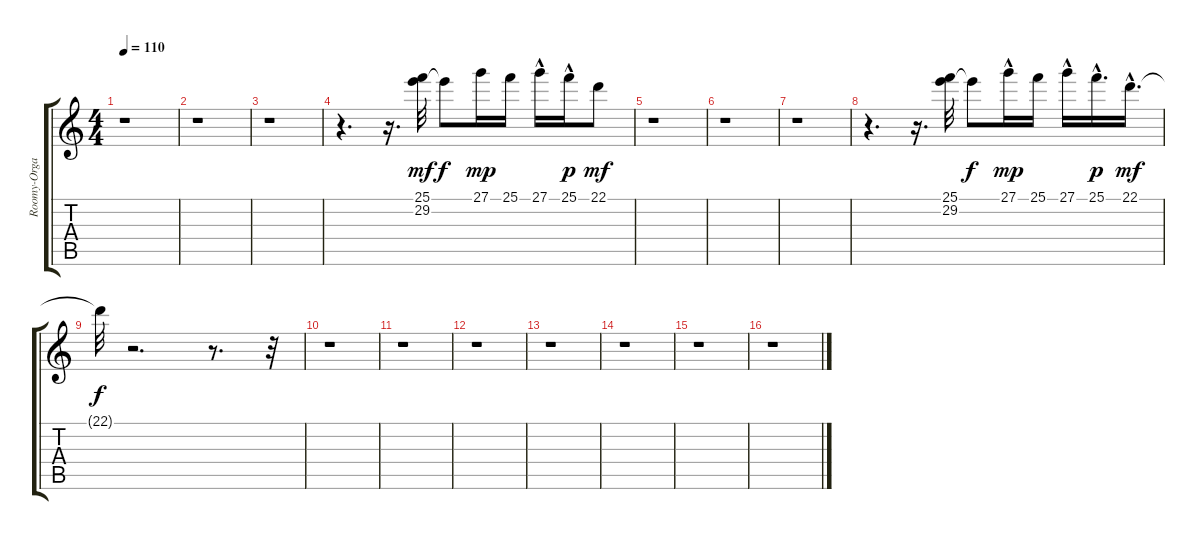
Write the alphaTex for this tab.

\track ("Roomy-Organ" "Roomy-Orga") {instrument percussiveorgan}
\staff {score tabs}
\tuning (E4 B3 G3 D3 A2 E2) {hide}
\ts (4 4)
\tempo 110
\clef g2
\ks c
r.1{dy mf} |
r.1 |
r.1 |
r.4{d} r.16{d} (25.1 29.2).32 29.2{t}.8{dy f} 27.1.16{dy mp} 25.1.16 27.1{hac}.16 25.1{hac}.16{dy p} 22.1.8{dy mf} |
r.1 |
r.1 |
r.1 |
r.4{d} r.16{d} (25.1 29.2).32 29.2{t}.8{dy f} 27.1{hac}.16{dy mp} 25.1.16 27.1{hac}.16 25.1{hac}.16{d dy p} 22.1{hac}.16{d dy mf} |
22.1{t}.32{dy f} r.2{d} r.8{d} r.32 |
r.1 |
r.1 |
r.1 |
r.1 |
r.1 |
r.1 |
r.1
